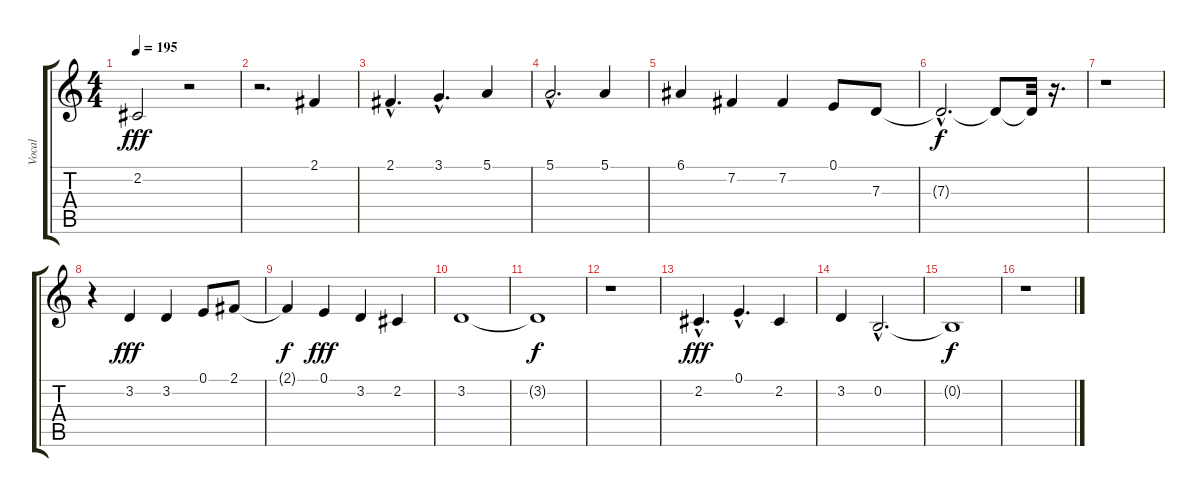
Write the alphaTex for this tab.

\track ("Vocal" "Vocal") {instrument flute}
\staff {score tabs}
\tuning (E4 B3 G3 D3 A2 E2) {hide}
\ts (4 4)
\tempo 195
\clef g2
\ks c
2.2.2{dy fff} r.2 |
r.2{d} 2.1.4 |
2.1{hac}.4{d} 3.1{hac}.4{d} 5.1.4 |
5.1{hac}.2{d} 5.1.4 |
6.1.4 7.2.4 7.2.4 0.1.8 7.3.8 |
7.3{hac t}.2{d dy f} 7.3{t}.8 7.3{t}.32 r.16{d} |
r.1 |
r.4 3.2.4{dy fff} 3.2.4 0.1.8 2.1.8 |
2.1{t}.4{dy f} 0.1.4{dy fff} 3.2.4 2.2.4 |
3.2.1 |
3.2{t}.1{dy f} |
r.1 |
2.2{hac}.4{d dy fff} 0.1{hac}.4{d} 2.2.4 |
3.2.4 0.2{hac}.2{d} |
0.2{t}.1{dy f} |
r.1
